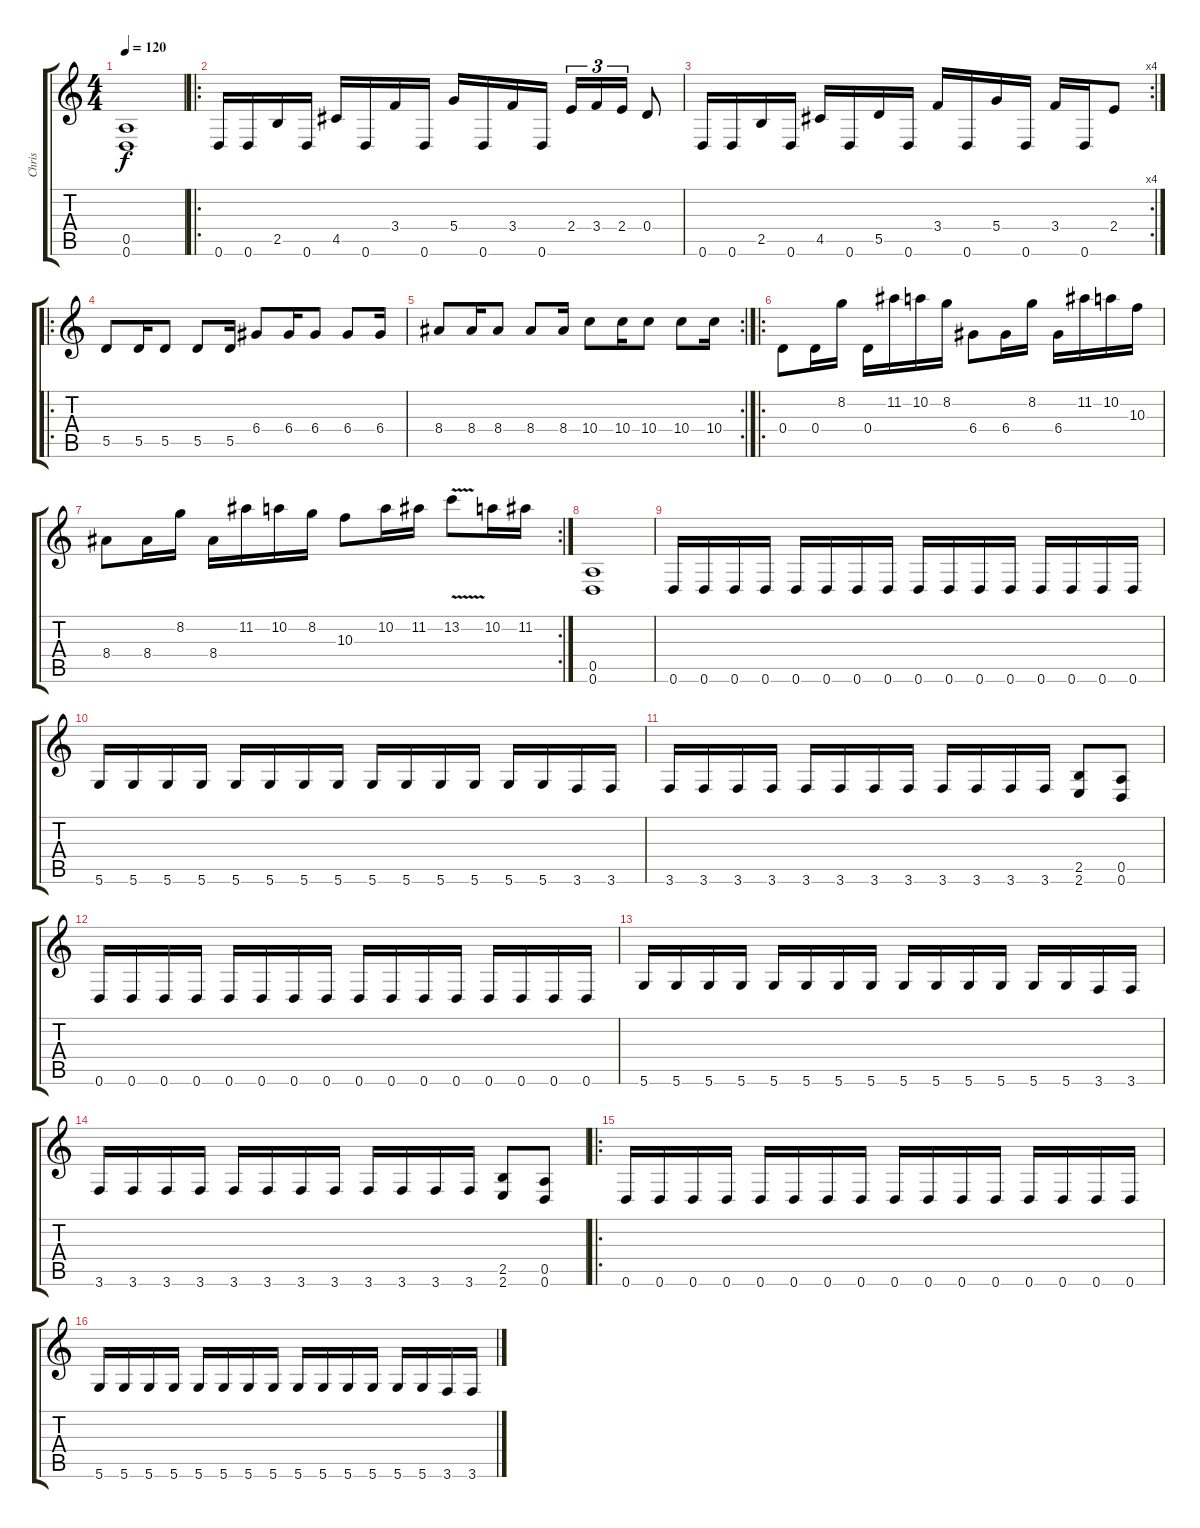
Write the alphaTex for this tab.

\track ("Chris" "Chris") {instrument distortionguitar}
\staff {score tabs}
\tuning (E4 B3 G3 D3 A2 D2) {hide}
\ts (4 4)
\tempo 120
\clef g2
\ks c
(0.5{t} 0.6{t}).1{dy f} |
\ro
0.6.16{instrument distortionguitar} 0.6.16 2.5.16 0.6.16 4.5.16 0.6.16 3.4.16 0.6.16 5.4.16 0.6.16 3.4.16 0.6.16 2.4.16{tu (3 2)} 3.4.16{tu (3 2)} 2.4.16{tu (3 2)} 0.4.8 |
\rc 4
0.6.16 0.6.16 2.5.16 0.6.16 4.5.16 0.6.16 5.5.16 0.6.16 3.4.16 0.6.16 5.4.16 0.6.16 3.4.16 0.6.16 2.4.8 |
\ro
5.5.8 5.5.16 5.5.8 5.5.8 5.5.16 6.4.8 6.4.16 6.4.8 6.4.8 6.4.16 |
\rc 2
8.4.8 8.4.16 8.4.8 8.4.8 8.4.16 10.4.8 10.4.16 10.4.8 10.4.8 10.4.16 |
\ro
0.4.8{instrument distortionguitar} 0.4.16 8.2.16 0.4.16 11.2.16 10.2.16 8.2.16 6.4.8 6.4.16 8.2.16 6.4.16 11.2.16 10.2.16 10.3.16 |
\rc 2
8.4.8 8.4.16 8.2.16 8.4.16 11.2.16 10.2.16 8.2.16 10.3.8 10.2.16 11.2.16 13.2{v}.8 10.2.16{instrument distortionguitar} 11.2.16 |
(0.5 0.6).1 |
0.6.16 0.6.16 0.6.16 0.6.16 0.6.16 0.6.16 0.6.16 0.6.16 0.6.16 0.6.16 0.6.16 0.6.16 0.6.16 0.6.16 0.6.16 0.6.16 |
5.6.16 5.6.16 5.6.16 5.6.16 5.6.16 5.6.16 5.6.16 5.6.16 5.6.16 5.6.16 5.6.16 5.6.16 5.6.16 5.6.16 3.6.16 3.6.16 |
3.6.16 3.6.16 3.6.16 3.6.16 3.6.16 3.6.16 3.6.16 3.6.16 3.6.16 3.6.16 3.6.16 3.6.16 (2.5 2.6).8 (0.5 0.6).8 |
0.6.16 0.6.16 0.6.16 0.6.16 0.6.16 0.6.16 0.6.16 0.6.16 0.6.16 0.6.16 0.6.16 0.6.16 0.6.16 0.6.16 0.6.16 0.6.16 |
5.6.16 5.6.16 5.6.16 5.6.16 5.6.16 5.6.16 5.6.16 5.6.16 5.6.16 5.6.16 5.6.16 5.6.16 5.6.16 5.6.16 3.6.16 3.6.16 |
3.6.16 3.6.16 3.6.16 3.6.16 3.6.16 3.6.16 3.6.16 3.6.16 3.6.16 3.6.16 3.6.16 3.6.16 (2.5 2.6).8 (0.5 0.6).8 |
\ro
0.6.16 0.6.16 0.6.16 0.6.16 0.6.16 0.6.16 0.6.16 0.6.16 0.6.16 0.6.16 0.6.16 0.6.16 0.6.16 0.6.16 0.6.16 0.6.16 |
5.6.16 5.6.16 5.6.16 5.6.16 5.6.16 5.6.16 5.6.16 5.6.16 5.6.16 5.6.16 5.6.16 5.6.16 5.6.16 5.6.16 3.6.16 3.6.16
